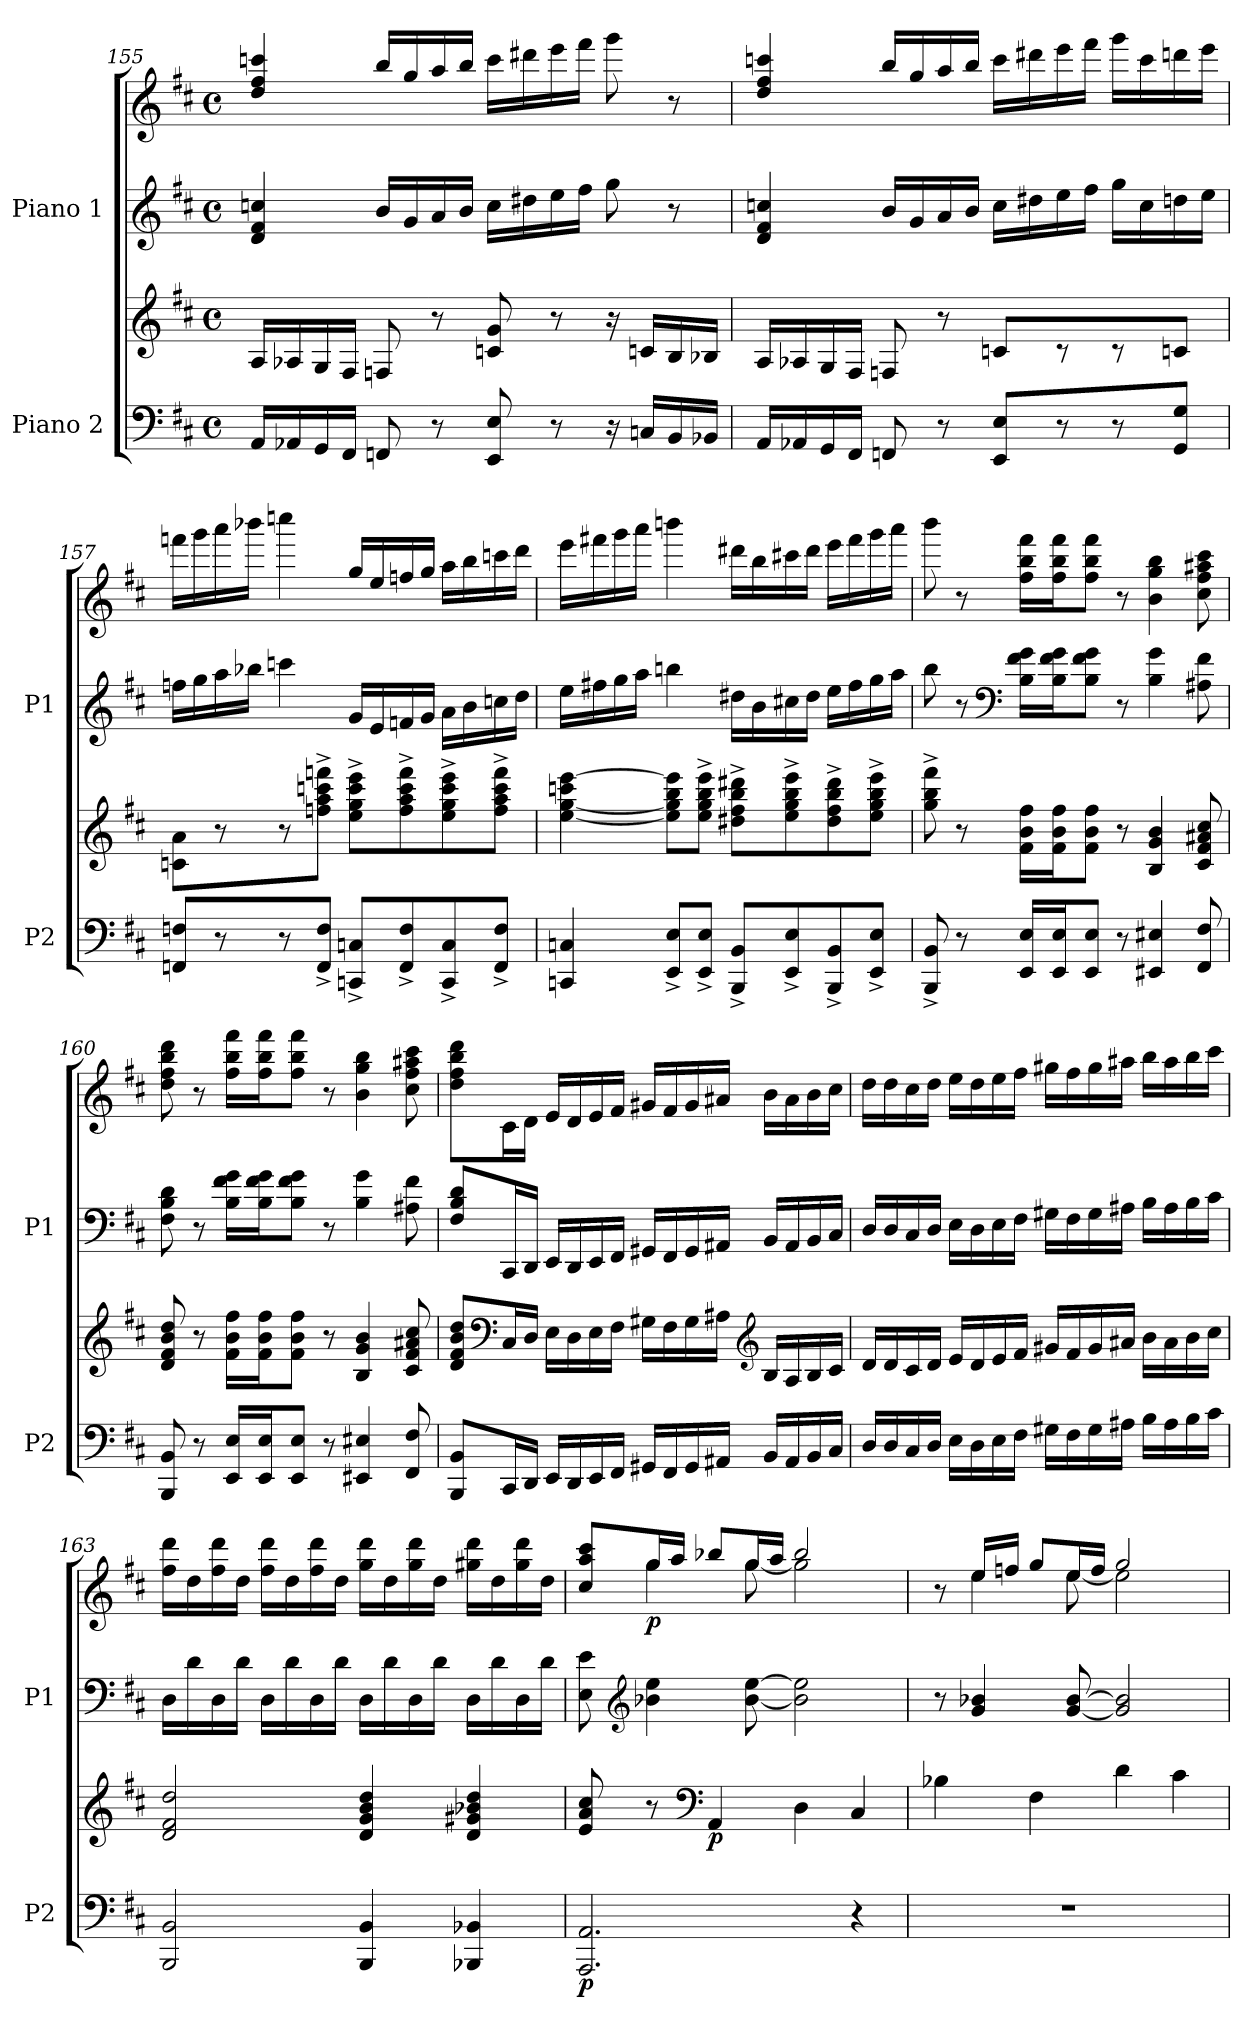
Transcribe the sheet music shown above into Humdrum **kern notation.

**kern	**kern	**dynam	**kern	**kern	**dynam
*part2	*part2	*part2	*part1	*part1	*part1
*staff4	*staff3	*staff3/4	*staff2	*staff1	*staff1/2
*I"Piano 2	*	*	*I"Piano 1	*	*
*I'P2	*	*	*I'P1	*	*
*clefF4	*clefG2	*	*clefG2	*clefG2	*
*k[f#c#]	*k[f#c#]	*	*k[f#c#]	*k[f#c#]	*
*M4/4	*M4/4	*	*M4/4	*M4/4	*
*met(c)	*met(c)	*	*met(c)	*met(c)	*
=155	=155	=155	=155	=155	=155
16AA/LL	16A/LL	.	4d/ 4f#/ 4ccn/	4dd/ 4ff#/ 4cccn/	.
16AA-X/	16A-X/	.	.	.	.
16GG/	16G/	.	.	.	.
16FF#/JJ	16F#/JJ	.	.	.	.
8FFn/	8Fn/	.	16b/LL	16bb/LL	.
.	.	.	16g/	16gg/	.
8r	8r	.	16a/	16aa/	.
.	.	.	16b/JJ	16bb/JJ	.
8EE/ 8E/	8cn/ 8g/	.	16cc\LL	16ccc\LL	.
.	.	.	16dd#X\	16ddd#X\	.
8r	8r	.	16ee\	16eee\	.
.	.	.	16ff#\JJ	16fff#\JJ	.
16r	16r	.	8gg\	8ggg\	.
16Cn/LL	16cn/LL	.	.	.	.
16BB/	16B/	.	8r	8r	.
16BB-X/JJ	16B-X/JJ	.	.	.	.
!!LO:PB:g=z
=156	=156	=156	=156	=156	=156
16AA/LL	16A/LL	.	4d/ 4f#/ 4ccn/	4dd/ 4ff#/ 4cccn/	.
16AA-X/	16A-X/	.	.	.	.
16GG/	16G/	.	.	.	.
16FF#/JJ	16F#/JJ	.	.	.	.
8FFn/	8Fn/	.	16b/LL	16bb/LL	.
.	.	.	16g/	16gg/	.
8r	8r	.	16a/	16aa/	.
.	.	.	16b/JJ	16bb/JJ	.
8EE/ 8E/L	8cn/L	.	16cc\LL	16ccc\LL	.
.	.	.	16dd#X\	16ddd#X\	.
8r	8r	.	16ee\	16eee\	.
.	.	.	16ff#\JJ	16fff#\JJ	.
8r	8r	.	16gg\LL	16ggg\LL	.
.	.	.	16cc\	16ccc\	.
8GG/ 8G/J	8cn/J	.	16ddn\	16dddn\	.
.	.	.	16ee\JJ	16eee\JJ	.
=157	=157	=157	=157	=157	=157
8FFn/ 8Fn/L	8cn\ 8a\L	.	16ffn\LL	16fffn\LL	.
.	.	.	16gg\	16ggg\	.
8r	8r	.	16aa\	16aaa\	.
.	.	.	16bb-X\JJ	16bbb-X\JJ	.
8r	8r	.	4cccn\	4ccccn\	.
8FF/^ 8F/^J	8ffn\^ 8aa\^ 8cccn\^ 8fffn\^J	.	.	.	.
8CCn/^ 8Cn/^L	8ee\^ 8gg\^ 8ccc\^ 8eee\^L	.	16g/LL	16gg/LL	.
.	.	.	16e/	16ee/	.
8FF/^ 8F/^	8ff\^ 8aa\^ 8ccc\^ 8fff\^	.	16fn/	16ffn/	.
.	.	.	16g/JJ	16gg/JJ	.
8CC/^ 8C/^	8ee\^ 8gg\^ 8ccc\^ 8eee\^	.	16a\LL	16aa\LL	.
.	.	.	16b\	16bb\	.
8FF/^ 8F/^J	8ff\^ 8aa\^ 8ccc\^ 8fff\^J	.	16ccn\	16cccn\	.
.	.	.	16dd\JJ	16ddd\JJ	.
!!LO:LB:g=z
=158	=158	=158	=158	=158	=158
4CCn/ 4Cn/	[4ee\ [4gg\ 4cccn\ [4eee\	.	16ee\LL	16eee\LL	.
.	.	.	16ff#X\	16fff#X\	.
.	.	.	16gg\	16ggg\	.
.	.	.	16aa\JJ	16aaa\JJ	.
8EE/^ 8E/^L	8ee\] 8gg\] 8bb\ 8eee\]L	.	4bbn\	4bbbn\	.
8EE/^ 8E/^J	8ee\^ 8gg\^ 8bb\^ 8eee\^J	.	.	.	.
8BBB/^ 8BB/^L	8dd#X\^ 8ff#\^ 8bb\^ 8ddd#X\^L	.	16dd#X\LL	16ddd#X\LL	.
.	.	.	16b\	16bb\	.
8EE/^ 8E/^	8ee\^ 8gg\^ 8bb\^ 8eee\^	.	16cc#X\	16ccc#X\	.
.	.	.	16dd#\JJ	16ddd#\JJ	.
8BBB/^ 8BB/^	8dd#\^ 8ff#\^ 8bb\^ 8ddd#\^	.	16ee\LL	16eee\LL	.
.	.	.	16ff#\	16fff#\	.
8EE/^ 8E/^J	8ee\^ 8gg\^ 8bb\^ 8eee\^J	.	16gg\	16ggg\	.
.	.	.	16aa\JJ	16aaa\JJ	.
=159	=159	=159	=159	=159	=159
8BBB/^ 8BB/^	8gg\^ 8bb\^ 8fff#\^	.	8bb\	8bbb\	.
8r	8r	.	8r	8r	.
*	*	*	*clefF4	*	*
16EE/ 16E/LL	16f#\ 16b\ 16ff#\LL	.	16B\ 16f#\ 16g\LL	16ff#\ 16bb\ 16fff#\LL	.
16EE/ 16E/J	16f#\ 16b\ 16ff#\J	.	16B\ 16f#\ 16g\J	16ff#\ 16bb\ 16fff#\J	.
8EE/ 8E/J	8f#\ 8b\ 8ff#\J	.	8B\ 8f#\ 8g\J	8ff#\ 8bb\ 8fff#\J	.
8r	8r	.	8r	8r	.
4EE#X/ 4E#X/	4B/ 4g/ 4b/	.	4B\ 4g\	4b\ 4gg\ 4bb\	.
8FF#/ 8F#/	8c#/ 8f#/ 8a#X/ 8cc#/	.	8A#X\ 8f#\	8cc#\ 8ff#\ 8aa#X\ 8ccc#\	.
=160	=160	=160	=160	=160	=160
8BBB/ 8BB/	8d/ 8f#/ 8b/ 8dd/	.	8F#\ 8B\ 8d\	8dd\ 8ff#\ 8bb\ 8ddd\	.
8r	8r	.	8r	8r	.
16EE/ 16E/LL	16f#\ 16b\ 16ff#\LL	.	16B\ 16f#\ 16g\LL	16ff#\ 16bb\ 16fff#\LL	.
16EE/ 16E/J	16f#\ 16b\ 16ff#\J	.	16B\ 16f#\ 16g\J	16ff#\ 16bb\ 16fff#\J	.
8EE/ 8E/J	8f#\ 8b\ 8ff#\J	.	8B\ 8f#\ 8g\J	8ff#\ 8bb\ 8fff#\J	.
8r	8r	.	8r	8r	.
4EE#X/ 4E#X/	4B/ 4g/ 4b/	.	4B\ 4g\	4b\ 4gg\ 4bb\	.
8FF#/ 8F#/	8c#/ 8f#/ 8a#X/ 8cc#/	.	8A#X\ 8f#\	8cc#\ 8ff#\ 8aa#X\ 8ccc#\	.
!!LO:LB:g=z
=161	=161	=161	=161	=161	=161
8BBB/ 8BB/L	8d/ 8f#/ 8b/ 8dd/L	.	8F#/ 8B/ 8d/L	8dd\ 8ff#\ 8bb\ 8ddd\L	.
*	*clefF4	*	*	*	*
16CC#/L	16C#/L	.	16CC#/L	16c#\L	.
16DD/JJ	16D/JJ	.	16DD/JJ	16d\JJ	.
16EE/LL	16E\LL	.	16EE/LL	16e/LL	.
16DD/	16D\	.	16DD/	16d/	.
16EE/	16E\	.	16EE/	16e/	.
16FF#/JJ	16F#\JJ	.	16FF#/JJ	16f#/JJ	.
16GG#X/LL	16G#X\LL	.	16GG#X/LL	16g#X/LL	.
16FF#/	16F#\	.	16FF#/	16f#/	.
16GG#/	16G#\	.	16GG#/	16g#/	.
16AA#X/JJ	16A#X\JJ	.	16AA#X/JJ	16a#X/JJ	.
*	*clefG2	*	*	*	*
16BB/LL	16B/LL	.	16BB/LL	16b\LL	.
16AA#/	16A#/	.	16AA#/	16a#\	.
16BB/	16B/	.	16BB/	16b\	.
16C#/JJ	16c#/JJ	.	16C#/JJ	16cc#\JJ	.
=162	=162	=162	=162	=162	=162
16D/LL	16d/LL	.	16D/LL	16dd\LL	.
16D/	16d/	.	16D/	16dd\	.
16C#/	16c#/	.	16C#/	16cc#\	.
16D/JJ	16d/JJ	.	16D/JJ	16dd\JJ	.
16E\LL	16e/LL	.	16E\LL	16ee\LL	.
16D\	16d/	.	16D\	16dd\	.
16E\	16e/	.	16E\	16ee\	.
16F#\JJ	16f#/JJ	.	16F#\JJ	16ff#\JJ	.
16G#X\LL	16g#X/LL	.	16G#X\LL	16gg#X\LL	.
16F#\	16f#/	.	16F#\	16ff#\	.
16G#\	16g#/	.	16G#\	16gg#\	.
16A#X\JJ	16a#X/JJ	.	16A#X\JJ	16aa#X\JJ	.
16B\LL	16b\LL	.	16B\LL	16bb\LL	.
16A#\	16a#\	.	16A#\	16aa#\	.
16B\	16b\	.	16B\	16bb\	.
16c#\JJ	16cc#\JJ	.	16c#\JJ	16ccc#\JJ	.
!!LO:PB:g=z
=163	=163	=163	=163	=163	=163
2BBB/ 2BB/	2d/ 2f#/ 2dd/	.	16D\LL	16ff#\ 16ddd\LL	.
.	.	.	16d\	16dd\	.
.	.	.	16D\	16ff#\ 16ddd\	.
.	.	.	16d\JJ	16dd\JJ	.
.	.	.	16D\LL	16ff#\ 16ddd\LL	.
.	.	.	16d\	16dd\	.
.	.	.	16D\	16ff#\ 16ddd\	.
.	.	.	16d\JJ	16dd\JJ	.
4BBB/ 4BB/	4d/ 4g/ 4b/ 4dd/	.	16D\LL	16gg\ 16ddd\LL	.
.	.	.	16d\	16dd\	.
.	.	.	16D\	16gg\ 16ddd\	.
.	.	.	16d\JJ	16dd\JJ	.
4BBB-X/ 4BB-X/	4d/ 4g#X/ 4b-X/ 4dd/	.	16D\LL	16gg#X\ 16ddd\LL	.
.	.	.	16d\	16dd\	.
.	.	.	16D\	16gg#\ 16ddd\	.
.	.	.	16d\JJ	16dd\JJ	.
=164	=164	=164	=164	=164	=164
*	*	*	*	*^	*
!	!	!LO:DY:b=2	!	!	!	!
2.AAA/ 2.AA/	8e/ 8a/ 8cc#/	p	8E\ 8e\	8cc#/ 8aa/ 8ccc#/L	8ryy	.
*	*	*	*clefG2	*	*	*
!	!	!	!	!	!	!LO:DY:b
.	8r	.	4b-X\ 4ee\	16gg/L	4gg\	p
.	.	.	.	16aa/JJ	.	.
*	*clefF4	*	*	*	*	*
!	!	!LO:DY:b	!	!	!	!
.	4AA/	p	.	8bb-X/L	.	.
.	.	.	[8b-\ [8ee\	16gg/L	[8gg\	.
.	.	.	.	16aa/JJ	.	.
.	4D\	.	2b-\] 2ee\]	2bb-/	2gg\]	.
4r	4C#/	.	.	.	.	.
=165	=165	=165	=165	=165	=165	=165
1r	4B-X\	.	8r	8r	8ryy	.
.	.	.	4g/ 4b-X/	16ee/LL	4ee\	.
.	.	.	.	16ffn/JJ	.	.
.	4F#\	.	.	8gg/L	.	.
.	.	.	[8g/ [8b-/	16ee/L	[8ee\	.
.	.	.	.	16ff/JJ	.	.
.	4d\	.	2g/] 2b-/]	2gg/	2ee\]	.
.	4c#\	.	.	.	.	.
*	*	*	*	*v	*v	*
=	=	=	=	=	=
*-	*-	*-	*-	*-	*-
